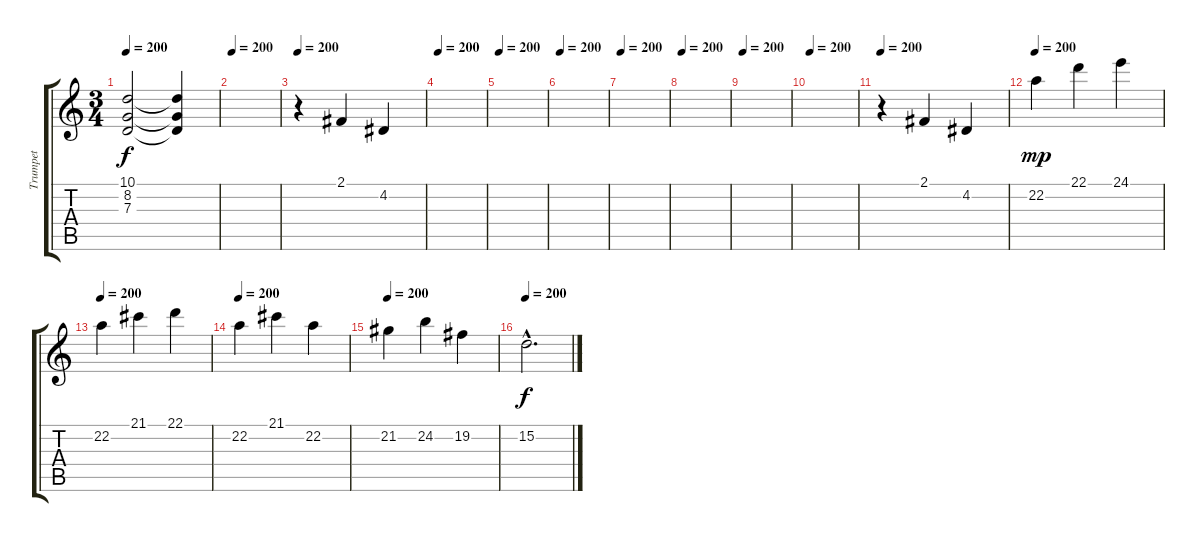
\track ("Trumpet" "Trumpet") {instrument trumpet}
\staff {score tabs}
\tuning (E4 B3 G3 D3 A2 E2) {hide}
\ts (3 4)
\tempo 200
\clef g2
\ks c
(10.1{t} 8.2{t} 7.3{t}).2{dy f volume 11} (10.1{t} 8.2{t} 7.3{t}).4{volume 0} |
\tempo 200
|
\tempo 200
r.4{instrument frenchhorn} 2.1.4 4.2.4 |
\tempo 200
|
\tempo 200
|
\tempo 200
|
\tempo 200
|
\tempo 200
|
\tempo 200
|
\tempo 200
|
\tempo 200
r.4{volume 11 instrument frenchhorn} 2.1.4 4.2.4 |
\tempo 200
22.2.4{dy mp balance 8 instrument pad1newage} 22.1.4 24.1.4 |
\tempo 200
22.2.4 21.1.4 22.1.4 |
\tempo 200
22.2.4 21.1.4 22.2.4 |
\tempo 200
21.2.4 24.2.4 19.2.4 |
\tempo 200
15.2{hac}.2{d dy f}
